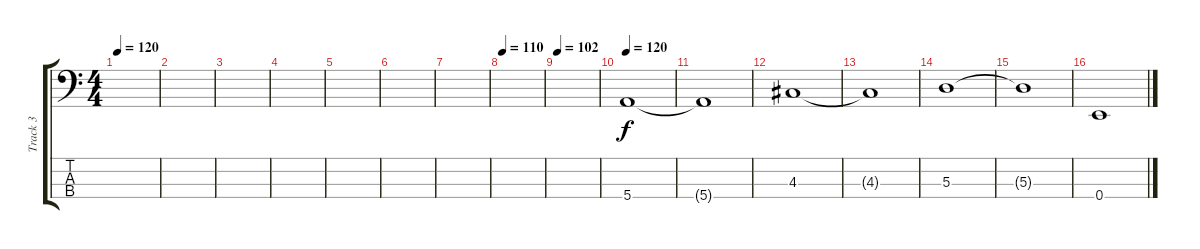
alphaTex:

\track ("Track 3" "Track 3") {instrument electricbassfinger}
\staff {score tabs}
\tuning (G2 D2 A1 E1) {hide}
\ts (4 4)
\tempo 120
\clef f4
\ks c
|
|
|
|
|
|
|
\tempo 110
|
\tempo 102
|
\tempo 120
5.4.1 |
5.4{t}.1 |
4.3.1 |
4.3{t}.1 |
5.3.1 |
5.3{t}.1 |
0.4.1
